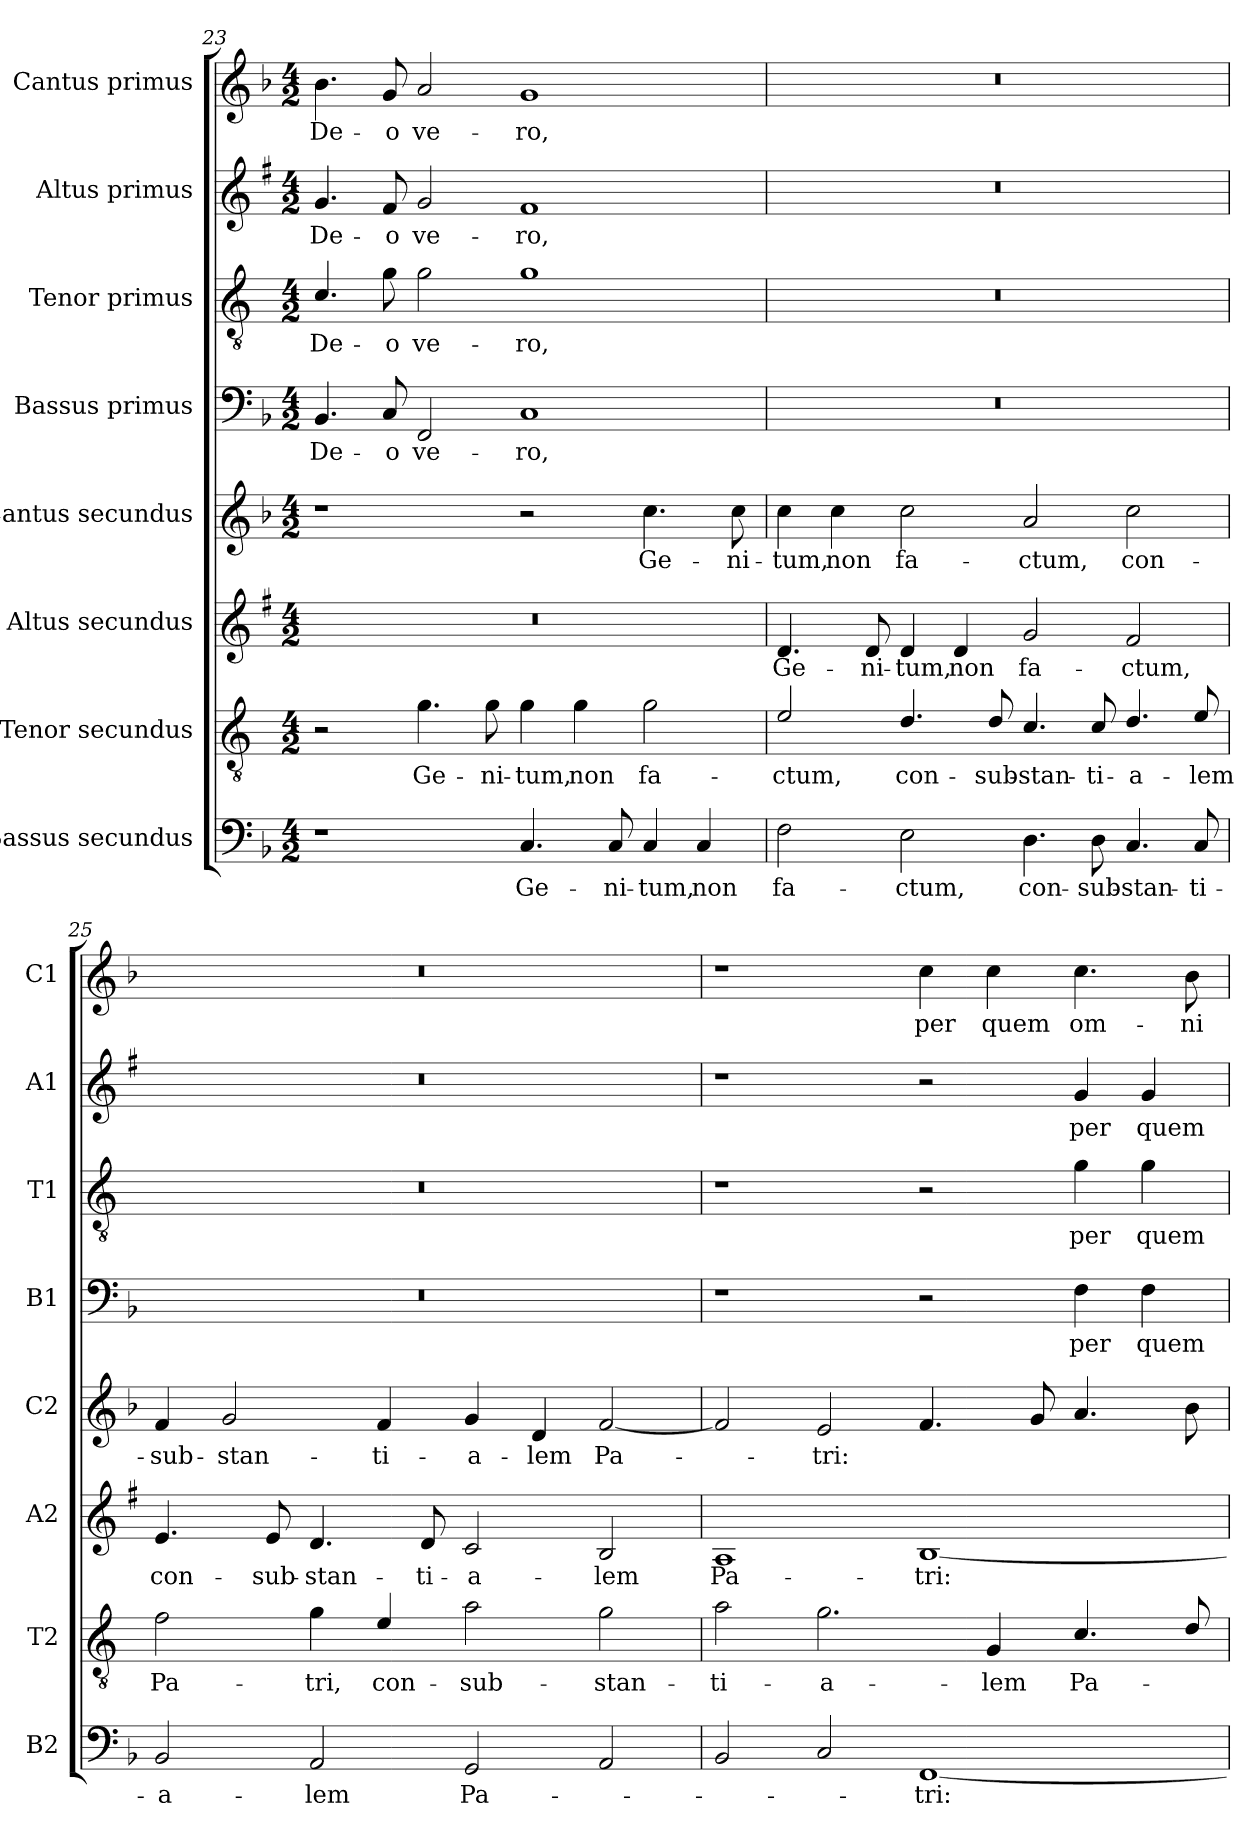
**kern	**text	**kern	**text	**kern	**text	**kern	**text	**kern	**text	**kern	**text	**kern	**text	**kern	**text
*part8	*part8	*part7	*part7	*part6	*part6	*part5	*part5	*part4	*part4	*part3	*part3	*part2	*part2	*part1	*part1
*staff8	*staff8	*staff7	*staff7	*staff6	*staff6	*staff5	*staff5	*staff4	*staff4	*staff3	*staff3	*staff2	*staff2	*staff1	*staff1
*I"Bassus secundus	*	*I"Tenor secundus	*	*I"Altus secundus	*	*I"Cantus secundus	*	*I"Bassus primus	*	*I"Tenor primus	*	*I"Altus primus	*	*I"Cantus primus	*
*I'B2	*	*I'T2	*	*I'A2	*	*I'C2	*	*I'B1	*	*I'T1	*	*I'A1	*	*I'C1	*
*clefF4	*	*clefGv2	*	*clefG2	*	*clefG2	*	*clefF4	*	*clefGv2	*	*clefG2	*	*clefG2	*
*	*	*ITrd4c7	*	*ITrd1c2	*	*	*	*	*	*ITrd4c7	*	*ITrd1c2	*	*	*
*k[b-]	*	*k[b-]	*	*k[b-]	*	*k[b-]	*	*k[b-]	*	*k[b-]	*	*k[b-]	*	*k[b-]	*
*F:	*	*F:	*	*F:	*	*F:	*	*F:	*	*F:	*	*F:	*	*F:	*
*M4/2	*	*M4/2	*	*M4/2	*	*M4/2	*	*M4/2	*	*M4/2	*	*M4/2	*	*M4/2	*
=23	=23	=23	=23	=23	=23	=23	=23	=23	=23	=23	=23	=23	=23	=23	=23
!	!	!	!	!	!	!	!	!	!LO:LY:b	!	!LO:LY:b	!	!LO:LY:b	!	!LO:LY:b
1r	.	2r	.	0r	.	1r	.	4.BB-/	De-	4.F/	De-	4.f/	De-	4.b-\	De-
!	!	!	!	!	!	!	!	!	!LO:LY:b	!	!LO:LY:b	!	!LO:LY:b	!	!LO:LY:b
.	.	.	.	.	.	.	.	8C/	-o	8c\	-o	8e/	-o	8g/	-o
!	!	!	!LO:LY:b	!	!	!	!	!	!LO:LY:b	!	!LO:LY:b	!	!LO:LY:b	!	!LO:LY:b
.	.	4.c\	Ge-	.	.	.	.	2FF/	ve-	2c\	ve-	2f/	ve-	2a/	ve-
!	!	!	!LO:LY:b	!	!	!	!	!	!	!	!	!	!	!	!
.	.	8c\	-ni-	.	.	.	.	.	.	.	.	.	.	.	.
!	!LO:LY:b	!	!LO:LY:b	!	!	!	!	!	!LO:LY:b	!	!LO:LY:b	!	!LO:LY:b	!	!LO:LY:b
4.C/	Ge-	4c\	-tum,	.	.	2r	.	1C	-ro,	1c	-ro,	1e	-ro,	1g	-ro,
!	!	!	!LO:LY:b	!	!	!	!	!	!	!	!	!	!	!	!
.	.	4c\	non	.	.	.	.	.	.	.	.	.	.	.	.
!	!LO:LY:b	!	!	!	!	!	!	!	!	!	!	!	!	!	!
8C/	-ni-	.	.	.	.	.	.	.	.	.	.	.	.	.	.
!	!LO:LY:b	!	!LO:LY:b	!	!	!	!LO:LY:b	!	!	!	!	!	!	!	!
4C/	-tum,	2c\	fa-	.	.	4.cc\	Ge-	.	.	.	.	.	.	.	.
!	!LO:LY:b	!	!	!	!	!	!	!	!	!	!	!	!	!	!
4C/	non	.	.	.	.	.	.	.	.	.	.	.	.	.	.
!	!	!	!	!	!	!	!LO:LY:b	!	!	!	!	!	!	!	!
.	.	.	.	.	.	8cc\	-ni-	.	.	.	.	.	.	.	.
=24	=24	=24	=24	=24	=24	=24	=24	=24	=24	=24	=24	=24	=24	=24	=24
!	!LO:LY:b	!	!LO:LY:b	!	!LO:LY:b	!	!LO:LY:b	!	!	!	!	!	!	!	!
2F\	fa-	2A/	-ctum,	4.c/	Ge-	4cc\	-tum,	0r	.	0r	.	0r	.	0r	.
!	!	!	!	!	!	!	!LO:LY:b	!	!	!	!	!	!	!	!
.	.	.	.	.	.	4cc\	non	.	.	.	.	.	.	.	.
!	!	!	!	!	!LO:LY:b	!	!	!	!	!	!	!	!	!	!
.	.	.	.	8c/	-ni-	.	.	.	.	.	.	.	.	.	.
!	!LO:LY:b	!	!LO:LY:b	!	!LO:LY:b	!	!LO:LY:b	!	!	!	!	!	!	!	!
2E\	-ctum,	4.G/	con-	4c/	-tum,	2cc\	fa-	.	.	.	.	.	.	.	.
!	!	!	!	!	!LO:LY:b	!	!	!	!	!	!	!	!	!	!
.	.	.	.	4c/	non	.	.	.	.	.	.	.	.	.	.
!	!	!	!LO:LY:b	!	!	!	!	!	!	!	!	!	!	!	!
.	.	8G/	-sub-	.	.	.	.	.	.	.	.	.	.	.	.
!	!LO:LY:b	!	!LO:LY:b	!	!LO:LY:b	!	!LO:LY:b	!	!	!	!	!	!	!	!
4.D\	con-	4.F/	-stan-	2f/	fa-	2a/	-ctum,	.	.	.	.	.	.	.	.
!	!LO:LY:b	!	!LO:LY:b	!	!	!	!	!	!	!	!	!	!	!	!
8D\	-sub-	8F/	-ti-	.	.	.	.	.	.	.	.	.	.	.	.
!	!LO:LY:b	!	!LO:LY:b	!	!LO:LY:b	!	!LO:LY:b	!	!	!	!	!	!	!	!
4.C/	-stan-	4.G/	-a-	2e/	-ctum,	2cc\	con-	.	.	.	.	.	.	.	.
!	!LO:LY:b	!	!LO:LY:b	!	!	!	!	!	!	!	!	!	!	!	!
8C/	-ti-	8A/	-lem	.	.	.	.	.	.	.	.	.	.	.	.
!!LO:PB:g=z
=25	=25	=25	=25	=25	=25	=25	=25	=25	=25	=25	=25	=25	=25	=25	=25
!	!LO:LY:b	!	!LO:LY:b	!	!LO:LY:b	!	!LO:LY:b	!	!	!	!	!	!	!	!
2BB-/	-a-	2B-\	Pa-	4.d/	con-	4f/	-sub-	0r	.	0r	.	0r	.	0r	.
!	!	!	!	!	!	!	!LO:LY:b	!	!	!	!	!	!	!	!
.	.	.	.	.	.	2g/	-stan-	.	.	.	.	.	.	.	.
!	!	!	!	!	!LO:LY:b	!	!	!	!	!	!	!	!	!	!
.	.	.	.	8d/	-sub-	.	.	.	.	.	.	.	.	.	.
!	!LO:LY:b	!	!LO:LY:b	!	!LO:LY:b	!	!	!	!	!	!	!	!	!	!
2AA/	-lem	4c\	-tri,	4.c/	-stan-	.	.	.	.	.	.	.	.	.	.
!	!	!	!LO:LY:b	!	!	!	!LO:LY:b	!	!	!	!	!	!	!	!
.	.	4A/	con-	.	.	4f/	-ti-	.	.	.	.	.	.	.	.
!	!	!	!	!	!LO:LY:b	!	!	!	!	!	!	!	!	!	!
.	.	.	.	8c/	-ti-	.	.	.	.	.	.	.	.	.	.
!	!LO:LY:b	!	!LO:LY:b	!	!LO:LY:b	!	!LO:LY:b	!	!	!	!	!	!	!	!
2GG/	Pa-	2d\	-sub-	2B-/	-a-	4g/	-a-	.	.	.	.	.	.	.	.
!	!	!	!	!	!	!	!LO:LY:b	!	!	!	!	!	!	!	!
.	.	.	.	.	.	4d/	-lem	.	.	.	.	.	.	.	.
!	!	!	!LO:LY:b	!	!LO:LY:b	!	!LO:LY:b	!	!	!	!	!	!	!	!
2AA/	.	2c\	-stan-	2A/	-lem	[2f/	Pa-	.	.	.	.	.	.	.	.
=26	=26	=26	=26	=26	=26	=26	=26	=26	=26	=26	=26	=26	=26	=26	=26
!	!	!	!LO:LY:b	!	!LO:LY:b	!	!	!	!	!	!	!	!	!	!
2BB-/	.	2d\	-ti-	1G	Pa-	2f/]	.	1r	.	1r	.	1r	.	1r	.
!	!	!	!LO:LY:b	!	!	!	!LO:LY:b	!	!	!	!	!	!	!	!
2C/	.	2.c\	-a-	.	.	2e/	-tri:	.	.	.	.	.	.	.	.
!	!LO:LY:b	!	!	!	!LO:LY:b	!	!	!	!	!	!	!	!	!	!LO:LY:b
[1FF	-tri:	.	.	[1A	-tri:	4.f/	.	2r	.	2r	.	2r	.	4cc\	per
!	!	!	!LO:LY:b	!	!	!	!	!	!	!	!	!	!	!	!LO:LY:b
.	.	4C/	-lem	.	.	.	.	.	.	.	.	.	.	4cc\	quem
.	.	.	.	.	.	8g/	.	.	.	.	.	.	.	.	.
!	!	!	!LO:LY:b	!	!	!	!	!	!LO:LY:b	!	!LO:LY:b	!	!LO:LY:b	!	!LO:LY:b
.	.	4.F/	Pa-	.	.	4.a/	.	4F\	per	4c\	per	4f/	per	4.cc\	om-
!	!	!	!	!	!	!	!	!	!LO:LY:b	!	!LO:LY:b	!	!LO:LY:b	!	!
.	.	.	.	.	.	.	.	4F\	quem	4c\	quem	4f/	quem	.	.
!	!	!	!	!	!	!	!	!	!	!	!	!	!	!	!LO:LY:b
.	.	8G/	.	.	.	8b-\	.	.	.	.	.	.	.	8b-\	-ni-
=	=	=	=	=	=	=	=	=	=	=	=	=	=	=	=
*-	*-	*-	*-	*-	*-	*-	*-	*-	*-	*-	*-	*-	*-	*-	*-
